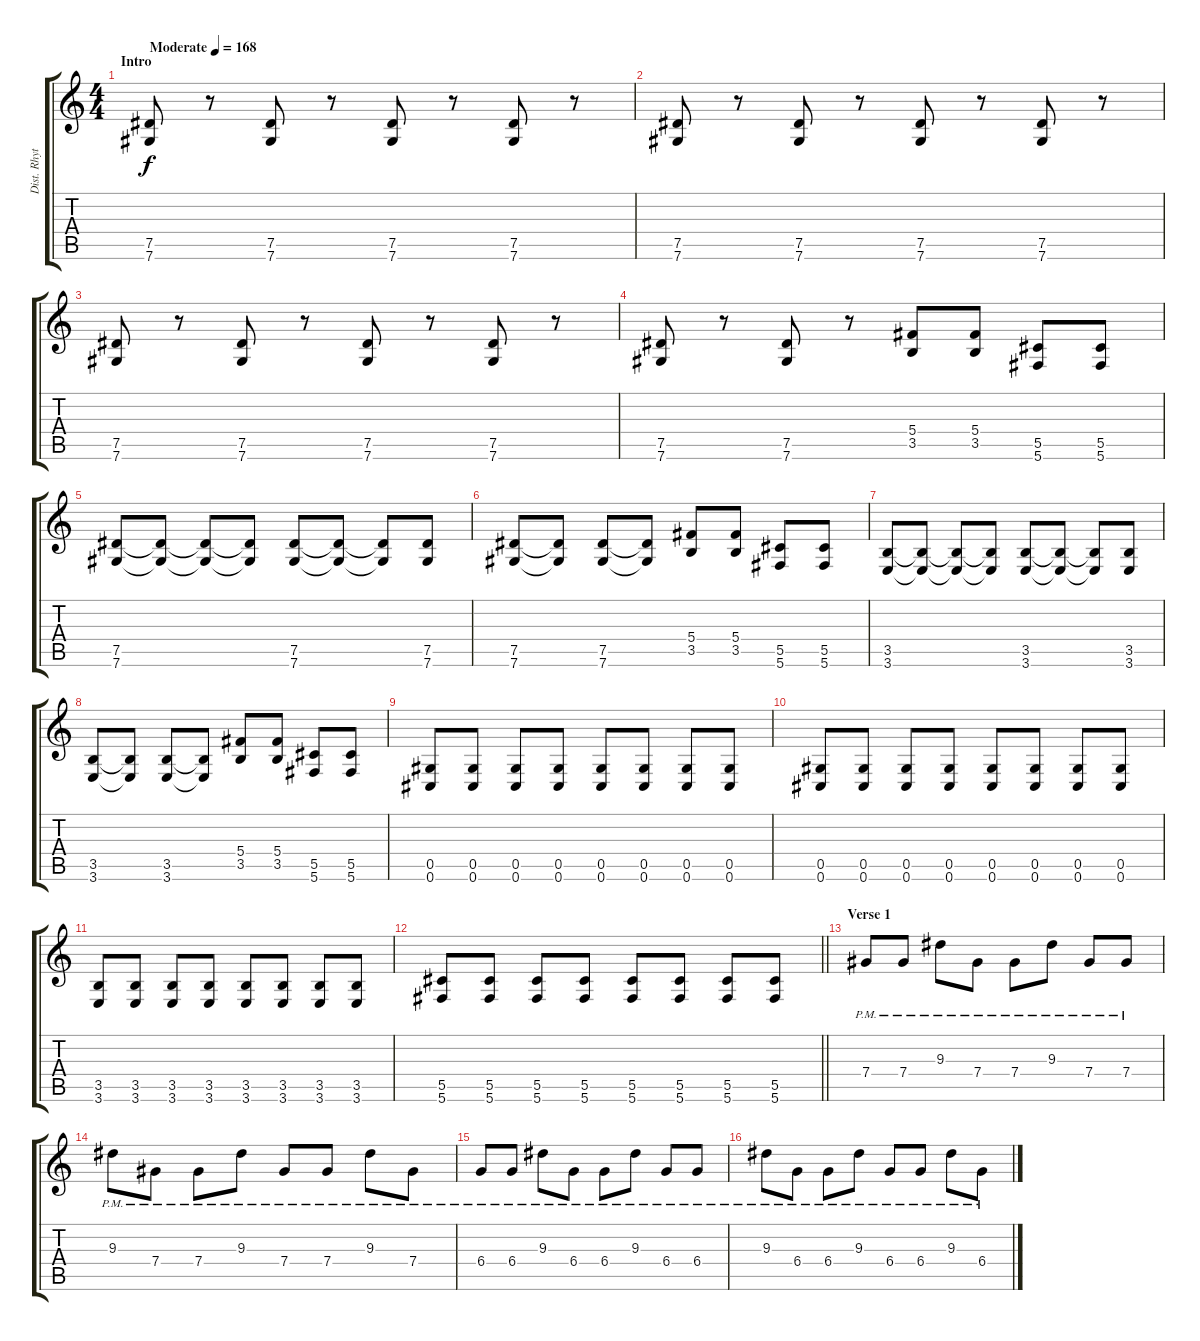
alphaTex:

\track ("Dist. Rhytm Guitar [R]" "Dist. Rhyt") {instrument distortionguitar}
\staff {score tabs}
\tuning (Eb4 Bb3 Gb3 Db3 Ab2 Db2) {hide}
\ts (4 4)
\section ("" "Intro")
\tempo (168 "Moderate")
\clef g2
\ks c
(7.5 7.6).8{dy f instrument distortionguitar} r.8 (7.5 7.6).8 r.8 (7.5 7.6).8 r.8 (7.5 7.6).8 r.8 |
(7.5 7.6).8 r.8 (7.5 7.6).8 r.8 (7.5 7.6).8 r.8 (7.5 7.6).8 r.8 |
(7.5 7.6).8 r.8 (7.5 7.6).8 r.8 (7.5 7.6).8 r.8 (7.5 7.6).8 r.8 |
(7.5 7.6).8 r.8 (7.5 7.6).8 r.8 (5.4 3.5).8 (5.4 3.5).8 (5.5 5.6).8 (5.5 5.6).8 |
(7.5 7.6).8 (7.5{t} 7.6{t}).8 (7.5{t} 7.6{t}).8 (7.5{t} 7.6{t}).8 (7.5 7.6).8 (7.5{t} 7.6{t}).8 (7.5{t} 7.6{t}).8 (7.5 7.6).8 |
(7.5 7.6).8 (7.5{t} 7.6{t}).8 (7.5 7.6).8 (7.5{t} 7.6{t}).8 (5.4 3.5).8 (5.4 3.5).8 (5.5 5.6).8 (5.5 5.6).8 |
(3.5 3.6).8 (3.5{t} 3.6{t}).8 (3.5{t} 3.6{t}).8 (3.5{t} 3.6{t}).8 (3.5 3.6).8 (3.5{t} 3.6{t}).8 (3.5{t} 3.6{t}).8 (3.5 3.6).8 |
(3.5 3.6).8 (3.5{t} 3.6{t}).8 (3.5 3.6).8 (3.5{t} 3.6{t}).8 (5.4 3.5).8 (5.4 3.5).8 (5.5 5.6).8 (5.5 5.6).8 |
(0.5 0.6).8 (0.5 0.6).8 (0.5 0.6).8 (0.5 0.6).8 (0.5 0.6).8 (0.5 0.6).8 (0.5 0.6).8 (0.5 0.6).8 |
(0.5 0.6).8 (0.5 0.6).8 (0.5 0.6).8 (0.5 0.6).8 (0.5 0.6).8 (0.5 0.6).8 (0.5 0.6).8 (0.5 0.6).8 |
(3.5 3.6).8 (3.5 3.6).8 (3.5 3.6).8 (3.5 3.6).8 (3.5 3.6).8 (3.5 3.6).8 (3.5 3.6).8 (3.5 3.6).8 |
\barLineRight lightlight
(5.5 5.6).8 (5.5 5.6).8 (5.5 5.6).8 (5.5 5.6).8 (5.5 5.6).8 (5.5 5.6).8 (5.5 5.6).8 (5.5 5.6).8 |
\section ("" "Verse 1")
7.4{pm}.8 7.4{pm}.8 9.3{pm}.8 7.4{pm}.8 7.4{pm}.8 9.3{pm}.8 7.4{pm}.8 7.4{pm}.8 |
9.3{pm}.8 7.4{pm}.8 7.4{pm}.8 9.3{pm}.8 7.4{pm}.8 7.4{pm}.8 9.3{pm}.8 7.4{pm}.8 |
6.4{pm}.8 6.4{pm}.8 9.3{pm}.8 6.4{pm}.8 6.4{pm}.8 9.3{pm}.8 6.4{pm}.8 6.4{pm}.8 |
9.3{pm}.8 6.4{pm}.8 6.4{pm}.8 9.3{pm}.8 6.4{pm}.8 6.4{pm}.8 9.3{pm}.8 6.4{pm}.8
